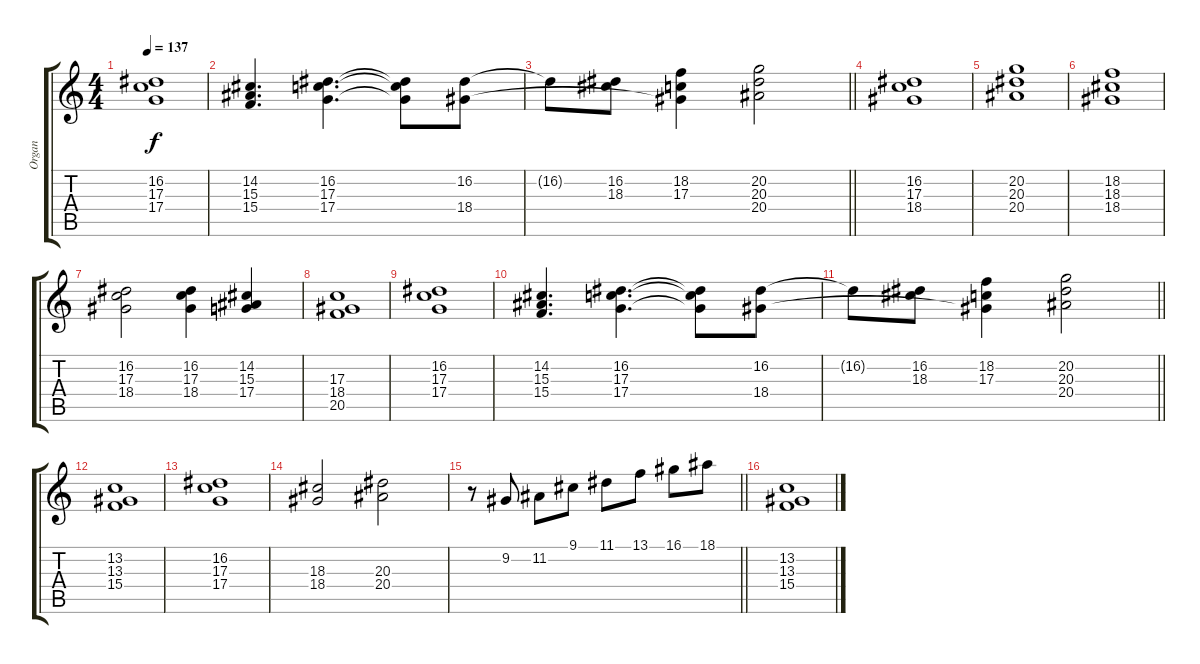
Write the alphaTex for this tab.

\track ("Organ" "Organ") {instrument drawbarorgan}
\staff {score tabs}
\tuning (E4 B3 G3 D3 A2 E2) {hide}
\ts (4 4)
\tempo 137
\clef g2
\ks c
(16.2 17.3 17.4).1{dy f} |
(14.2 15.3 15.4).4{d} (16.2 17.3 17.4).4{d} (16.2{t} 17.3{t} 17.4{t}).8 (16.2 18.4).8 |
\barLineRight lightlight
16.2{t}.8 (16.2 18.3).8 (18.2 17.3 18.4{t}).4 (20.2 20.3 20.4).2 |
(16.2 17.3 18.4).1 |
(20.2 20.3 20.4).1 |
(18.2 18.3 18.4).1 |
(16.2 17.3 18.4).2 (16.2 17.3 18.4).4 (14.2 15.3 17.4).4 |
(17.3 18.4 20.5).1 |
(16.2 17.3 17.4).1 |
(14.2 15.3 15.4).4{d} (16.2 17.3 17.4).4{d} (16.2{t} 17.3{t} 17.4{t}).8 (16.2 18.4).8 |
\barLineRight lightlight
16.2{t}.8 (16.2 18.3).8 (18.2 17.3 18.4{t}).4 (20.2 20.3 20.4).2 |
(13.2 13.3 15.4).1 |
(16.2 17.3 17.4).1 |
(18.3 18.4).2 (20.3 20.4).2 |
\barLineRight lightlight
r.8 9.2.8 11.2.8 9.1.8 11.1.8 13.1.8 16.1.8 18.1.8 |
(13.2 13.3 15.4).1
